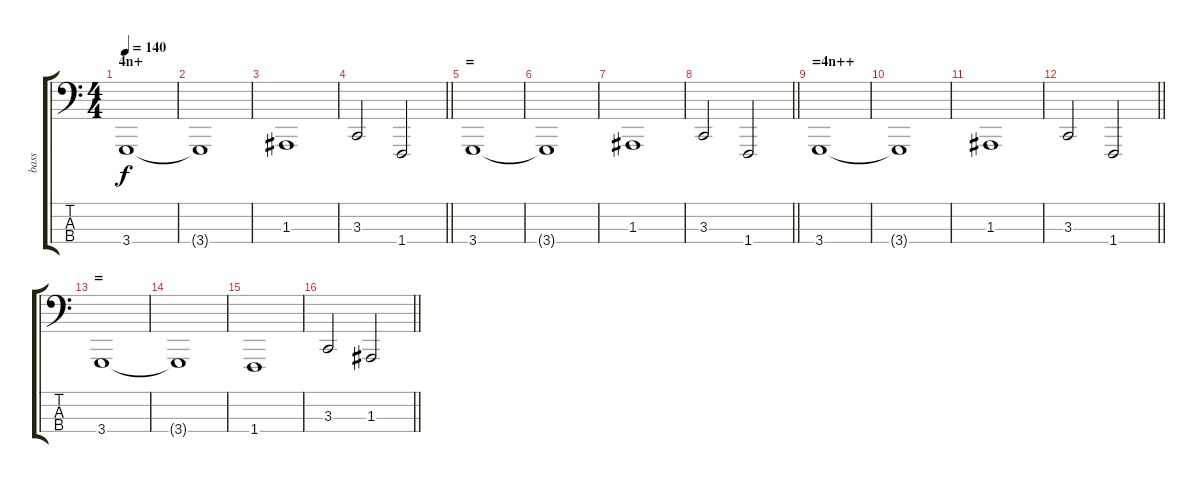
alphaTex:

\track ("bass" "bass") {instrument brightacousticpiano}
\staff {score tabs}
\tuning (G2 D2 A1 E1) {hide}
\ts (4 4)
\section ("" "4n+")
\tempo 140
\clef f4
\ks c
3.4.1{dy f} |
3.4{t}.1 |
1.3.1 |
\barLineRight lightlight
3.3.2 1.4.2 |
\section ("" "=")
3.4.1 |
3.4{t}.1 |
1.3.1 |
\barLineRight lightlight
3.3.2 1.4.2 |
\section ("" "=4n++")
3.4.1 |
3.4{t}.1 |
1.3.1 |
\barLineRight lightlight
3.3.2 1.4.2 |
\section ("" "=")
3.4.1 |
3.4{t}.1 |
1.4.1 |
\barLineRight lightlight
3.3.2 1.3.2
